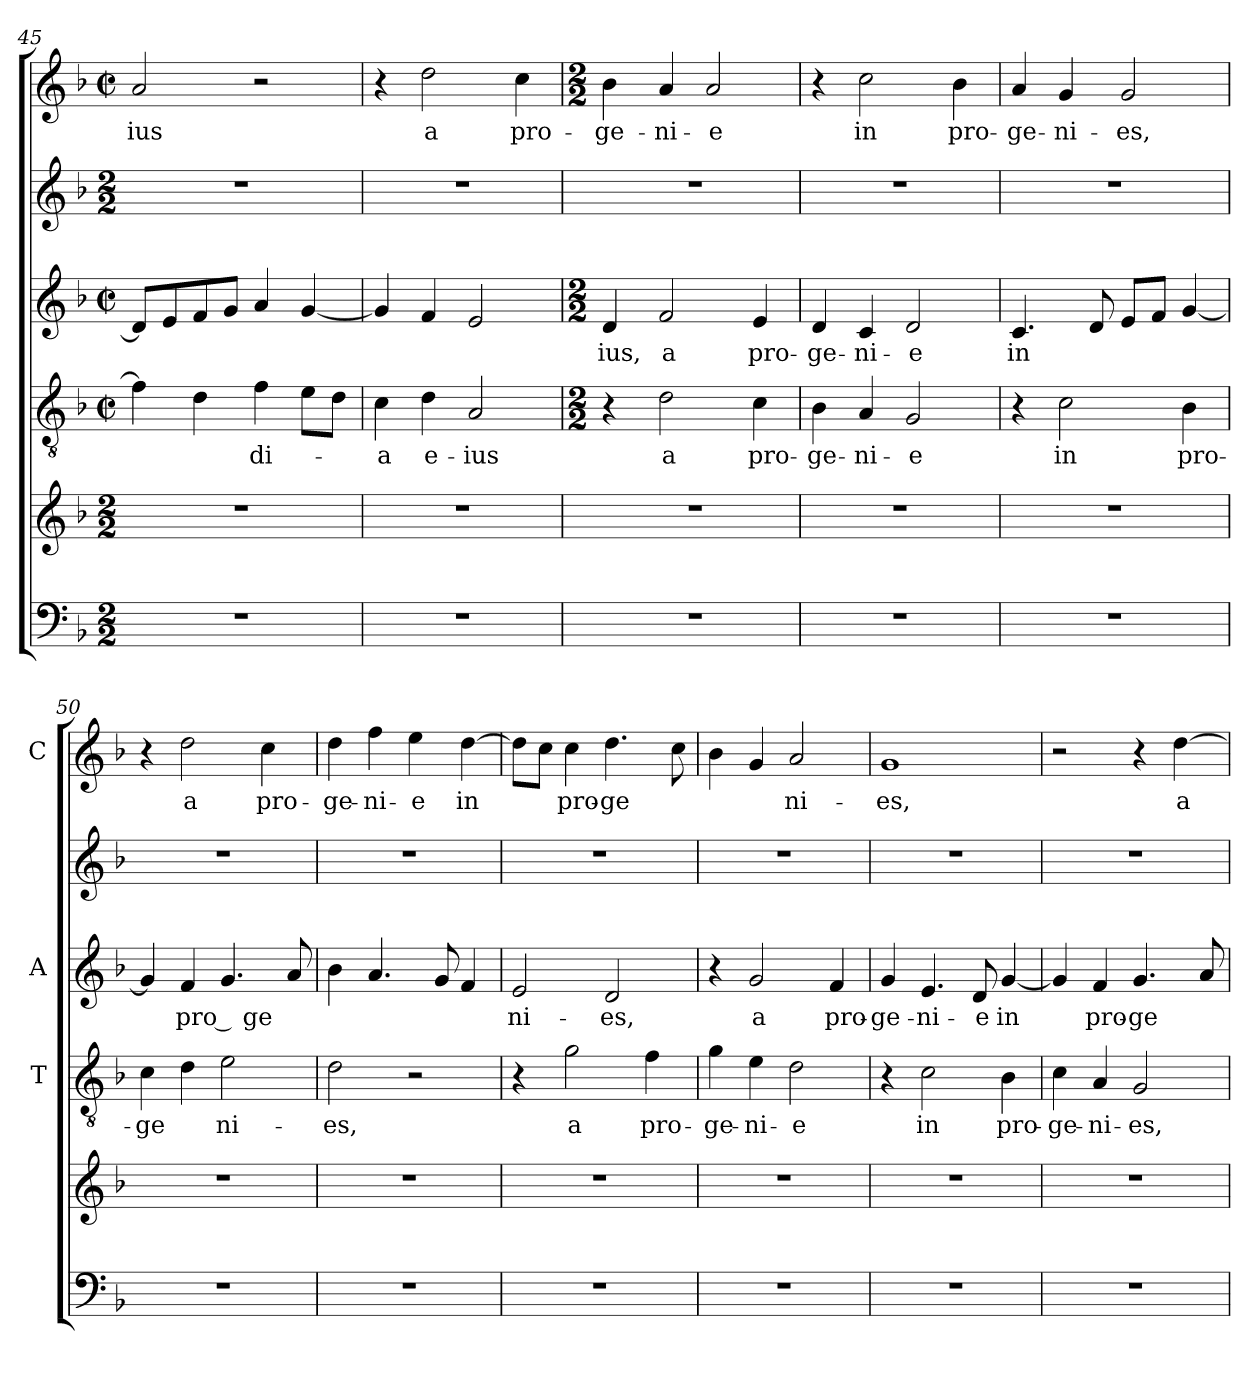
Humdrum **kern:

**kern	**kern	**kern	**text	**kern	**text	**kern	**kern	**text
*part6	*part5	*part4	*part4	*part3	*part3	*part2	*part1	*part1
*staff6	*staff5	*staff4	*staff4	*staff3	*staff3	*staff2	*staff1	*staff1
*	*	*I'T	*	*I'A	*	*	*I'C	*
*clefF4	*clefG2	*clefGv2	*	*clefG2	*	*clefG2	*clefG2	*
*k[b-]	*k[b-]	*k[b-]	*	*k[b-]	*	*k[b-]	*k[b-]	*
*F:	*F:	*F:	*	*F:	*	*F:	*F:	*
*M2/2	*M2/2	*M2/2	*	*M2/2	*	*M2/2	*M2/2	*
*	*	*met(c|)	*	*met(c|)	*	*	*met(c|)	*
=45	=45	=45	=45	=45	=45	=45	=45	=45
!	!	!	!	!	!	!	!	!LO:LY:b
1r	1r	4f\]	.	8d/L]	.	1r	2a/	-ius
.	.	.	.	8e/	.	.	.	.
.	.	4d\	.	8f/	.	.	.	.
.	.	.	.	8g/J	.	.	.	.
!	!	!	!LO:LY:b	!	!	!	!	!
.	.	4f\	-di-	4a/	.	.	2r	.
.	.	8e\L	.	[4g/	.	.	.	.
.	.	8d\J	.	.	.	.	.	.
=46	=46	=46	=46	=46	=46	=46	=46	=46
!	!	!	!LO:LY:b	!	!	!	!	!
1r	1r	4c\	-a	4g/]	.	1r	4r	.
!	!	!	!LO:LY:b	!	!	!	!	!LO:LY:b
.	.	4d\	e-	4f/	.	.	2dd\	a
!	!	!	!LO:LY:b	!	!	!	!	!
.	.	2A/	-ius	2e/	.	.	.	.
!	!	!	!	!	!	!	!	!LO:LY:b
.	.	.	.	.	.	.	4cc\	pro-
!!LO:LB:g=z
=47	=47	=47	=47	=47	=47	=47	=47	=47
*	*	*M2/2	*	*M2/2	*	*	*M2/2	*
!	!	!	!	!	!LO:LY:b	!	!	!LO:LY:b
1r	1r	4r	.	4d/	­ius,	1r	4b-\	-­ge-
!	!	!	!LO:LY:b	!	!LO:LY:b	!	!	!LO:LY:b
.	.	2d\	a	2f/	a	.	4a/	-ni-
!	!	!	!	!	!	!	!	!LO:LY:b
.	.	.	.	.	.	.	2a/	-e
!	!	!	!LO:LY:b	!	!LO:LY:b	!	!	!
.	.	4c\	pro-	4e/	pro-	.	.	.
=48	=48	=48	=48	=48	=48	=48	=48	=48
!	!	!	!LO:LY:b	!	!LO:LY:b	!	!	!
1r	1r	4B-\	-ge-	4d/	-ge-	1r	4r	.
!	!	!	!LO:LY:b	!	!LO:LY:b	!	!	!LO:LY:b
.	.	4A/	-ni-	4c/	-ni-	.	2cc\	in
!	!	!	!LO:LY:b	!	!LO:LY:b	!	!	!
.	.	2G/	-e	2d/	-e	.	.	.
!	!	!	!	!	!	!	!	!LO:LY:b
.	.	.	.	.	.	.	4b-\	pro-
=49	=49	=49	=49	=49	=49	=49	=49	=49
!	!	!	!	!	!LO:LY:b	!	!	!LO:LY:b
1r	1r	4r	.	4.c/	in	1r	4a/	-ge-
!	!	!	!LO:LY:b	!	!	!	!	!LO:LY:b
.	.	2c\	in	.	.	.	4g/	-ni-
.	.	.	.	8d/	.	.	.	.
!	!	!	!	!	!	!	!	!LO:LY:b
.	.	.	.	8e/L	.	.	2g/	-es,
.	.	.	.	8f/J	.	.	.	.
!	!	!	!LO:LY:b	!	!	!	!	!
.	.	4B-\	pro-	[4g/	.	.	.	.
=50	=50	=50	=50	=50	=50	=50	=50	=50
!	!	!	!LO:LY:b	!	!	!	!	!
1r	1r	4c\	-ge	4g/]	.	1r	4r	.
!	!	!	!LO:LY:b	!	!LO:LY:b	!	!	!LO:LY:b
.	.	4d\	­	4f/	pro	.	2dd\	a
!	!	!	!LO:LY:b	!	!LO:LY:b	!	!	!
.	.	2e\	ni-	4.g/	­ ge	.	.	.
!	!	!	!	!	!	!	!	!LO:LY:b
.	.	.	.	.	.	.	4cc\	pro-
.	.	.	.	8a/	.	.	.	.
=51	=51	=51	=51	=51	=51	=51	=51	=51
!	!	!	!LO:LY:b	!	!LO:LY:b	!	!	!LO:LY:b
1r	1r	2d\	-es,	4b-\	­	1r	4dd\	-ge-
!	!	!	!	!	!	!	!	!LO:LY:b
.	.	.	.	4.a/	.	.	4ff\	-ni-
!	!	!	!	!	!	!	!	!LO:LY:b
.	.	2r	.	.	.	.	4ee\	-e
!	!	!	!	!	!LO:LY:b	!	!	!
.	.	.	.	8g/	­	.	.	.
!	!	!	!	!	!	!	!	!LO:LY:b
.	.	.	.	4f/	.	.	[4dd\	in
=52	=52	=52	=52	=52	=52	=52	=52	=52
!	!	!	!	!	!LO:LY:b	!	!	!
1r	1r	4r	.	2e/	ni-	1r	8dd\L]	.
.	.	.	.	.	.	.	8cc\J	.
!	!	!	!LO:LY:b	!	!	!	!	!LO:LY:b
.	.	2g\	a	.	.	.	4cc\	pro-
!	!	!	!	!	!LO:LY:b	!	!	!LO:LY:b
.	.	.	.	2d/	-es,	.	4.dd\	-ge
!	!	!	!LO:LY:b	!	!	!	!	!
.	.	4f\	pro-	.	.	.	.	.
.	.	.	.	.	.	.	8cc\	.
=53	=53	=53	=53	=53	=53	=53	=53	=53
!	!	!	!LO:LY:b	!	!	!	!	!
1r	1r	4g\	-ge-	4r	.	1r	4b-\	.
!	!	!	!LO:LY:b	!	!LO:LY:b	!	!	!
.	.	4e\	-ni-	2g/	a	.	4g/	.
!	!	!	!LO:LY:b	!	!	!	!	!LO:LY:b
.	.	2d\	-e	.	.	.	2a/	ni-
!	!	!	!	!	!LO:LY:b	!	!	!
.	.	.	.	4f/	pro-	.	.	.
!!LO:LB:g=z
=54	=54	=54	=54	=54	=54	=54	=54	=54
!	!	!	!	!	!LO:LY:b	!	!	!LO:LY:b
1r	1r	4r	.	4g/	-­ge-	1r	1g	-­es,
!	!	!	!LO:LY:b	!	!LO:LY:b	!	!	!
.	.	2c\	in	4.e/	-ni-	.	.	.
!	!	!	!	!	!LO:LY:b	!	!	!
.	.	.	.	8d/	-e	.	.	.
!	!	!	!LO:LY:b	!	!LO:LY:b	!	!	!
.	.	4B-\	pro-	[4g/	in	.	.	.
=55	=55	=55	=55	=55	=55	=55	=55	=55
!	!	!	!LO:LY:b	!	!	!	!	!
1r	1r	4c\	-ge-	4g/]	.	1r	2r	.
!	!	!	!LO:LY:b	!	!LO:LY:b	!	!	!
.	.	4A/	-ni-	4f/	pro-	.	.	.
!	!	!	!LO:LY:b	!	!LO:LY:b	!	!	!
.	.	2G/	-es,	4.g/	-ge	.	4r	.
!	!	!	!	!	!	!	!	!LO:LY:b
.	.	.	.	.	.	.	[4dd\	a
!	!	!	!	!	!LO:LY:b	!	!	!
.	.	.	.	8a/	­	.	.	.
=	=	=	=	=	=	=	=	=
*-	*-	*-	*-	*-	*-	*-	*-	*-
